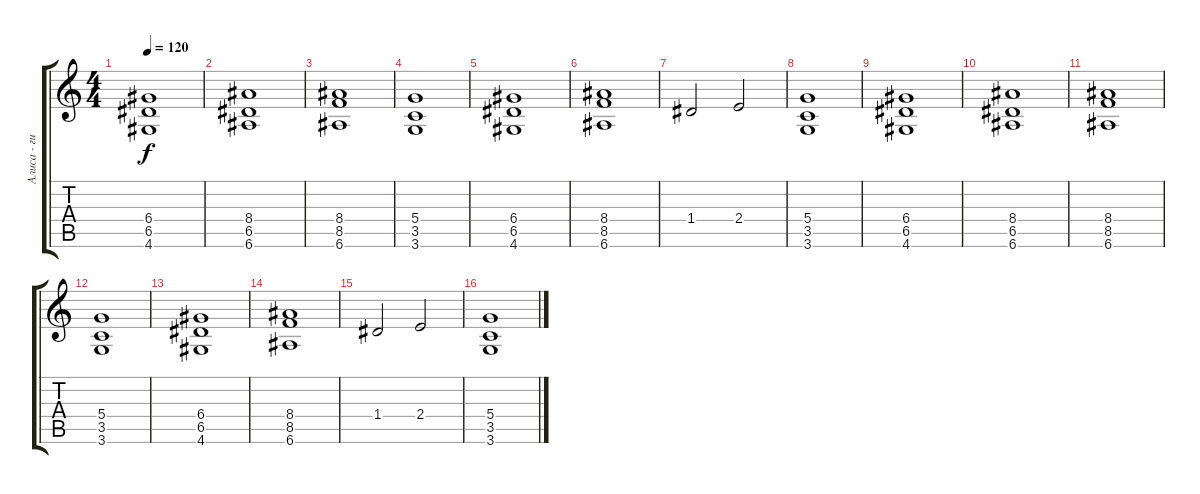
\track ("Алиса - гитара" "Алиса - ги") {instrument distortionguitar}
\staff {score tabs}
\tuning (E4 B3 G3 D3 A2 E2) {hide}
\ts (4 4)
\tempo 120
\clef g2
\ks c
(6.4 6.5 4.6).1{dy f} |
(8.4 6.5 6.6).1 |
(8.4 8.5 6.6).1 |
(5.4 3.5 3.6).1 |
(6.4 6.5 4.6).1 |
(8.4 8.5 6.6).1 |
1.4.2 2.4.2 |
(5.4 3.5 3.6).1 |
(6.4 6.5 4.6).1 |
(8.4 6.5 6.6).1 |
(8.4 8.5 6.6).1 |
(5.4 3.5 3.6).1 |
(6.4 6.5 4.6).1 |
(8.4 8.5 6.6).1 |
1.4.2 2.4.2 |
(5.4 3.5 3.6).1
